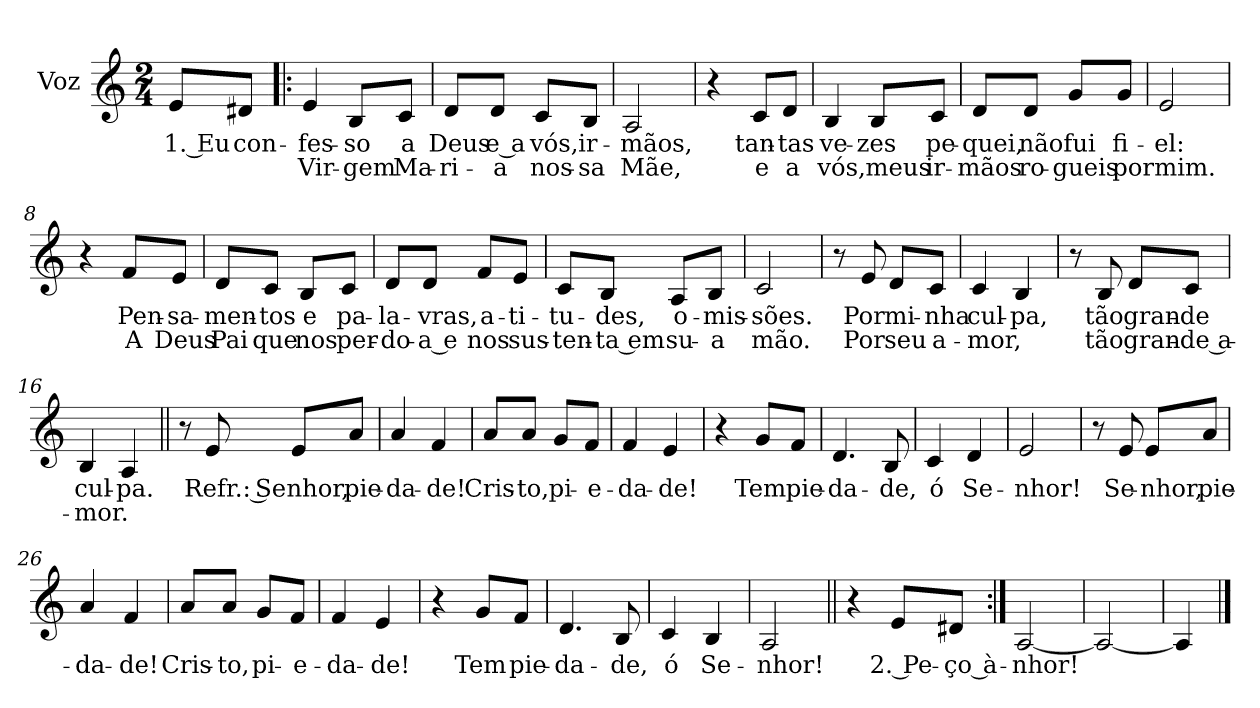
**kern	**text	**text
*part1	*part1	*part1
*staff1	*staff1	*staff1
*I"Voz	*	*
*I'Vo.	*	*
*clefG2	*	*
*k[]	*	*
*M2/4	*	*
*MM90	*	*
=	=	=
!	!LO:LY:b	!
8e/L	1. Eu	.
!	!LO:LY:b	!
8d#X/J	con-	.
=1!|:	=1!|:	=1!|:
!	!LO:LY:b	!LO:LY:b
4e/	-fes-	Vir-
!	!LO:LY:b	!LO:LY:b
8B/L	-so	-gem
!	!LO:LY:b	!LO:LY:b
8c/J	a	Ma-
=2	=2	=2
!	!LO:LY:b	!LO:LY:b
8d/L	Deus	-ri-
!	!LO:LY:b	!LO:LY:b
8d/J	e a	-a
!	!LO:LY:b	!LO:LY:b
8c/L	vós,	nos-
!	!LO:LY:b	!LO:LY:b
8B/J	ir-	-sa
=3	=3	=3
!	!LO:LY:b	!LO:LY:b
2A/	-mãos,	Mãe,
=4	=4	=4
4r	.	.
!	!LO:LY:b	!LO:LY:b
8c/L	tan-	e
!	!LO:LY:b	!LO:LY:b
8d/J	-tas	a
=5	=5	=5
!	!LO:LY:b	!LO:LY:b
4B/	ve-	vós,
!	!LO:LY:b	!LO:LY:b
8B/L	-zes	meus
!	!LO:LY:b	!LO:LY:b
8c/J	pe-	ir-
=6	=6	=6
!	!LO:LY:b	!LO:LY:b
8d/L	-quei,	-mãos
!	!LO:LY:b	!LO:LY:b
8d/J	não	ro-
!	!LO:LY:b	!LO:LY:b
8g/L	fui	-gueis
!	!LO:LY:b	!LO:LY:b
8g/J	fi-	por
!!LO:LB:g=z
=7	=7	=7
!	!LO:LY:b	!LO:LY:b
2e/	-el:	mim.
=8	=8	=8
4r	.	.
!	!LO:LY:b	!LO:LY:b
8f/L	Pen-	A
!	!LO:LY:b	!LO:LY:b
8e/J	-sa-	Deus
=9	=9	=9
!	!LO:LY:b	!LO:LY:b
8d/L	-men-	Pai
!	!LO:LY:b	!LO:LY:b
8c/J	-tos	que
!	!LO:LY:b	!LO:LY:b
8B/L	e	nos
!	!LO:LY:b	!LO:LY:b
8c/J	pa-	per-
=10	=10	=10
!	!LO:LY:b	!LO:LY:b
8d/L	-la-	-do-
!	!LO:LY:b	!LO:LY:b
8d/J	-vras,	-a e
!	!LO:LY:b	!LO:LY:b
8f/L	a-	nos
!	!LO:LY:b	!LO:LY:b
8e/J	-ti-	sus-
=11	=11	=11
!	!LO:LY:b	!LO:LY:b
8c/L	-tu-	-ten-
!	!LO:LY:b	!LO:LY:b
8B/J	-des,	-ta em
!	!LO:LY:b	!LO:LY:b
8A/L	o-	su-
!	!LO:LY:b	!LO:LY:b
8B/J	-mis-	-a
=12	=12	=12
!	!LO:LY:b	!LO:LY:b
2c/	-sões.	mão.
=13	=13	=13
8r	.	.
!	!LO:LY:b	!LO:LY:b
8e/	Por	Por
!	!LO:LY:b	!LO:LY:b
8d/L	mi-	seu
!	!LO:LY:b	!LO:LY:b
8c/J	-nha	a-
!!LO:LB:g=z
=14	=14	=14
!	!LO:LY:b	!LO:LY:b
4c/	cul-	-mor,
!	!LO:LY:b	!
4B/	-pa,	.
=15	=15	=15
8r	.	.
!	!LO:LY:b	!LO:LY:b
8B/	tão	tão
!	!LO:LY:b	!LO:LY:b
8d/L	gran-	gran-
!	!LO:LY:b	!LO:LY:b
8c/J	-de	-de a-
=16	=16	=16
!	!LO:LY:b	!LO:LY:b
4B/	cul-	-mor.
!	!LO:LY:b	!
4A/	-pa.	.
=17||	=17||	=17||
8r	.	.
!	!LO:LY:b	!
8e/	Refr.: Se	.
!	!LO:LY:b	!
8e/L	nhor,	.
!	!LO:LY:b	!
8a/J	pie-	.
=18	=18	=18
!	!LO:LY:b	!
4a/	-da-	.
!	!LO:LY:b	!
4f/	-de!	.
=19	=19	=19
!	!LO:LY:b	!
8a/L	Cris-	.
!	!LO:LY:b	!
8a/J	-to,	.
!	!LO:LY:b	!
8g/L	pi-	.
!	!LO:LY:b	!
8f/J	-e-	.
=20	=20	=20
!	!LO:LY:b	!
4f/	-da-	.
!	!LO:LY:b	!
4e/	-de!	.
=21	=21	=21
4r	.	.
!	!LO:LY:b	!
8g/L	Tem	.
!	!LO:LY:b	!
8f/J	pie-	.
!!LO:LB:g=z
=22	=22	=22
!	!LO:LY:b	!
4.d/	-da-	.
!	!LO:LY:b	!
8B/	-de,	.
=23	=23	=23
!	!LO:LY:b	!
4c/	ó	.
!	!LO:LY:b	!
4d/	Se-	.
=24	=24	=24
!	!LO:LY:b	!
2e/	-nhor!	.
=25	=25	=25
8r	.	.
!	!LO:LY:b	!
8e/	Se-	.
!	!LO:LY:b	!
8e/L	-nhor,	.
!	!LO:LY:b	!
8a/J	pie-	.
=26	=26	=26
!	!LO:LY:b	!
4a/	-da-	.
!	!LO:LY:b	!
4f/	-de!	.
=27	=27	=27
!	!LO:LY:b	!
8a/L	Cris-	.
!	!LO:LY:b	!
8a/J	-to,	.
!	!LO:LY:b	!
8g/L	pi-	.
!	!LO:LY:b	!
8f/J	-e-	.
=28	=28	=28
!	!LO:LY:b	!
4f/	-da-	.
!	!LO:LY:b	!
4e/	-de!	.
=29	=29	=29
4r	.	.
!	!LO:LY:b	!
8g/L	Tem	.
!	!LO:LY:b	!
8f/J	pie-	.
=30	=30	=30
!	!LO:LY:b	!
4.d/	-da-	.
!	!LO:LY:b	!
8B/	-de,	.
=31	=31	=31
!	!LO:LY:b	!
4c/	ó	.
!	!LO:LY:b	!
4B/	Se-	.
=32	=32	=32
!	!LO:LY:b	!
2A/	-nhor!	.
!!LO:LB:g=z
=33||	=33||	=33||
4r	.	.
!	!LO:LY:b	!
8e/L	2. Pe-	.
!	!LO:LY:b	!
8d#X/J	-ço à-	.
=34:|!	=34:|!	=34:|!
!	!LO:LY:b	!
[2A/	nhor!	.
=35	=35	=35
2A/_	.	.
=36	=36	=36
4A/]	.	.
==	==	==
*-	*-	*-
